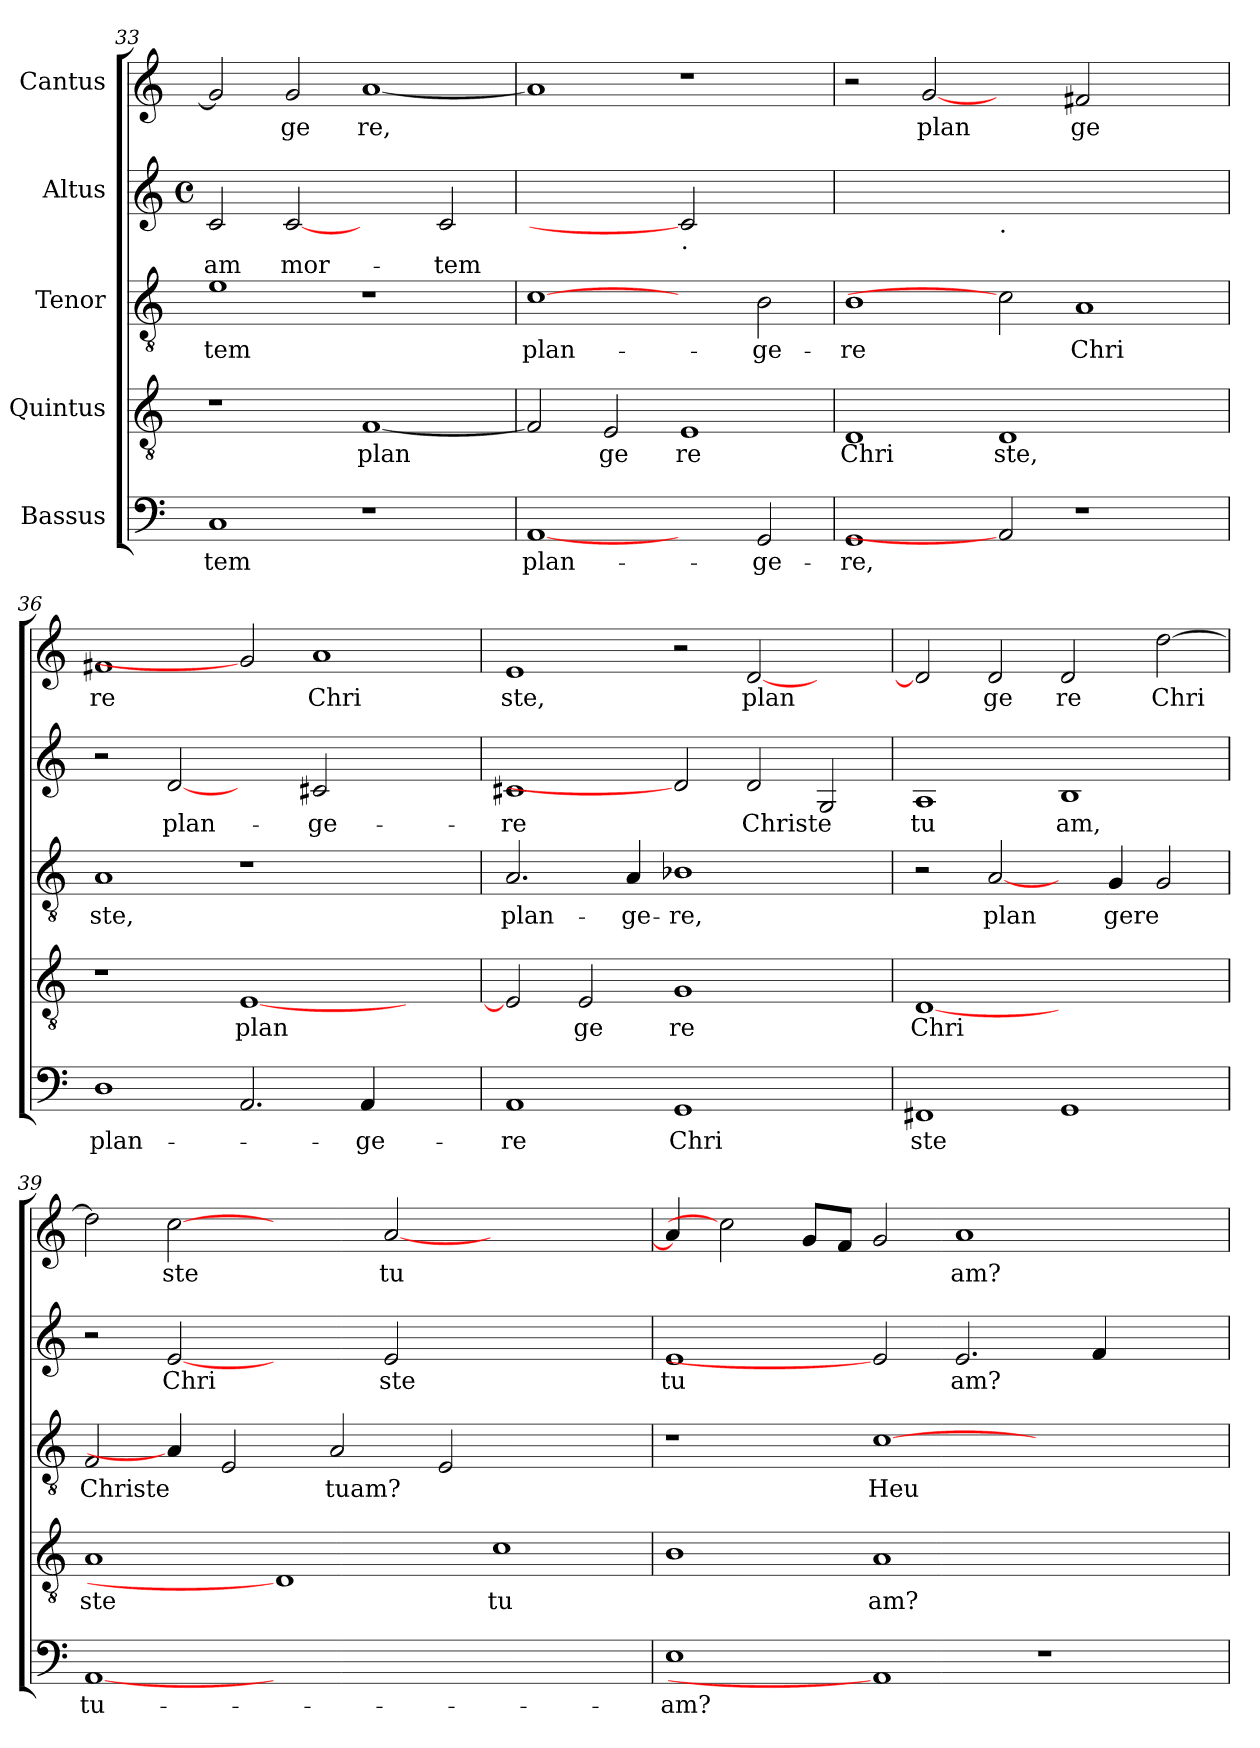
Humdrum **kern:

**kern	**text	**kern	**text	**kern	**text	**kern	**text	**kern	**text
*part5	*part5	*part4	*part4	*part3	*part3	*part2	*part2	*part1	*part1
*staff5	*staff5	*staff4	*staff4	*staff3	*staff3	*staff2	*staff2	*staff1	*staff1
*I"Bassus	*	*I"Quintus	*	*I"Tenor	*	*I"Altus	*	*I"Cantus	*
*clefF4	*	*clefGv2	*	*clefGv2	*	*clefG2	*	*clefG2	*
*k[]	*	*k[]	*	*k[]	*	*k[]	*	*k[]	*
*	*	*	*	*	*	*M4/4	*	*	*
*	*	*	*	*	*	*met(c)	*	*	*
=33	=33	=33	=33	=33	=33	=33	=33	=33	=33
!	!LO:LY:b	!	!	!	!LO:LY:b	!	!LO:LY:b	!	!
1C	-tem	1r	.	1e	-tem	2c/	-am	2g/]	.
!	!	!	!	!	!	!	!LO:LY:b	!	!LO:LY:b
.	.	.	.	.	.	[2c	mor-	2g/	ge
!	!	!	!LO:LY:b	!	!	!	!	!	!LO:LY:b
1r	.	[<1F	plan	1r	.	2ryy	.	[<1a	re,
!	!	!	!	!	!	!	!LO:LY:b	!	!
.	.	.	.	.	.	2c/	-tem	.	.
=34	=34	=34	=34	=34	=34	=34	=34	=34	=34
!	!LO:LY:b	!	!	!	!LO:LY:b	!	!	!	!
[1AA	plan-	2F/]	.	[1c	plan-	1ryy	.	1a]	.
!	!	!	!LO:LY:b	!	!	!	!	!	!
.	.	2E/	ge	.	.	.	.	.	.
!	!	!	!	!	!	!LO:TX:b:t=.	!	!	!
!	!	!	!LO:LY:b	!	!	!	!	!	!
2ryy	.	1E	re	2ryy	.	2c]	.	1r	.
!	!LO:LY:b	!	!	!	!LO:LY:b	!	!	!	!
2GG/	-ge-	.	.	2B\	-ge-	2ryy	.	.	.
=35	=35	=35	=35	=35	=35	=35	=35	=35	=35
!	!LO:LY:b	!	!LO:LY:b	!	!LO:LY:b	!	!	!	!
1GG	-re,	1D	Chri	1B	-re	1ryy	.	2r	.
!	!	!	!	!	!	!	!	!	!LO:LY:b
.	.	.	.	.	.	.	.	[2g	plan
!	!	!	!	!	!	!LO:TX:b:t=.	!	!	!
!	!	!	!LO:LY:b	!	!	!	!	!	!
2AA]	.	1D	ste,	2c]	.	1.ryy	.	2ryy	.
!	!	!	!	!	!LO:LY:b	!	!	!	!LO:LY:b
1r	.	.	.	1A	Chri	.	.	2f#X/	ge
.	.	2ryy	.	.	.	.	.	2ryy	.
=36	=36	=36	=36	=36	=36	=36	=36	=36	=36
!	!LO:LY:b	!	!	!	!LO:LY:b	!	!	!	!LO:LY:b
1D	plan-	1r	.	1A	-ste,	2r	.	1f#X	re
!	!	!	!	!	!	!	!LO:LY:b	!	!
.	.	.	.	.	.	[2d	plan-	.	.
!	!	!	!LO:LY:b	!	!	!	!	!	!
2.AA/	.	[<1E	plan	1r	.	2ryy	.	2g]	.
!	!	!	!	!	!	!	!LO:LY:b	!	!LO:LY:b
.	.	.	.	.	.	2c#X/	-ge-	1a	Chri
!	!LO:LY:b	!	!	!	!	!	!	!	!
4AA/	-ge-	.	.	.	.	.	.	.	.
2ryy	.	2ryy	.	2ryy	.	2ryy	.	.	.
=37	=37	=37	=37	=37	=37	=37	=37	=37	=37
!	!LO:LY:b	!	!	!	!LO:LY:b	!	!LO:LY:b	!	!LO:LY:b
1AA	-re	2E/]	.	2.A/	plan-	1c#X	-re	1e	ste,
!	!	!	!LO:LY:b	!	!	!	!	!	!
.	.	2E/	ge	.	.	.	.	.	.
!	!	!	!	!	!LO:LY:b	!	!	!	!
.	.	.	.	4A/	-ge-	.	.	.	.
!	!LO:LY:b	!	!LO:LY:b	!	!LO:LY:b	!	!	!	!
1GG	Chri	1G	re	1B-X	-re,	2d]	.	2r	.
!	!	!	!	!	!	!	!LO:LY:b	!	!LO:LY:b
.	.	.	.	.	.	2d/	Christe	[>2d/	plan
2ryy	.	2ryy	.	2ryy	.	2G/	.	2ryy	.
!!LO:PB:g=z
=38	=38	=38	=38	=38	=38	=38	=38	=38	=38
!	!LO:LY:b	!	!LO:LY:b	!	!	!	!LO:LY:b	!	!
1FF#X	-ste	[1D	Chri	2r	.	1A	tu	2d/]	.
!	!	!	!	!	!LO:LY:b	!	!	!	!LO:LY:b
.	.	.	.	[2A/	plan	.	.	2d/	ge
!	!	!	!	!	!	!	!LO:LY:b	!	!LO:LY:b
1GG	.	1ryy	.	4ryy	.	1B	am,	2d/	re
!	!	!	!	!	!LO:LY:b	!	!	!	!
.	.	.	.	4G/	gere	.	.	.	.
!	!	!	!	!	!	!	!	!	!LO:LY:b
.	.	.	.	2G/	.	.	.	[>2dd\	Chri
=39	=39	=39	=39	=39	=39	=39	=39	=39	=39
!	!LO:LY:b	!	!LO:LY:b	!	!LO:LY:b	!	!	!	!
[1AA	tu-	1A	ste	2F/	Christe	2r	.	2dd\]	.
!	!	!	!	!	!	!	!LO:LY:b	!	!LO:LY:b
.	.	.	.	4A/]	.	[2e	Chri	[2cc	ste
.	.	.	.	2E/	.	.	.	.	.
0ryy	.	1D]	.	.	.	2ryy	.	2ryy	.
!	!	!	!	!	!LO:LY:b	!	!	!	!
.	.	.	.	2A/	tuam?	.	.	.	.
!	!	!	!	!	!	!	!LO:LY:b	!	!LO:LY:b
.	.	.	.	.	.	2e/	ste	[<2a/	tu
.	.	.	.	2E/	.	.	.	.	.
!	!	!	!LO:LY:b	!	!	!	!	!	!
.	.	1c	tu	.	.	1ryy	.	1ryy	.
.	.	.	.	2.ryy	.	.	.	.	.
=40	=40	=40	=40	=40	=40	=40	=40	=40	=40
!	!LO:LY:b	!	!	!	!	!	!LO:LY:b	!	!
1E	-am?	1B	.	1r	.	1e	tu	4a/]	.
.	.	.	.	.	.	.	.	2cc]	.
.	.	.	.	.	.	.	.	8g/L	.
.	.	.	.	.	.	.	.	8f/J	.
!	!	!	!LO:LY:b	!	!LO:LY:b	!	!	!	!
1AA]	.	1A	am?	[>1c	Heu	2e]	.	2g/	.
!	!	!	!	!	!	!	!LO:LY:b	!	!LO:LY:b
.	.	.	.	.	.	2.e/	am?	1a	am?
1r	.	1ryy	.	1ryy	.	.	.	.	.
.	.	.	.	.	.	4f/	.	.	.
.	.	.	.	.	.	2ryy	.	2ryy	.
=	=	=	=	=	=	=	=	=	=
*-	*-	*-	*-	*-	*-	*-	*-	*-	*-
